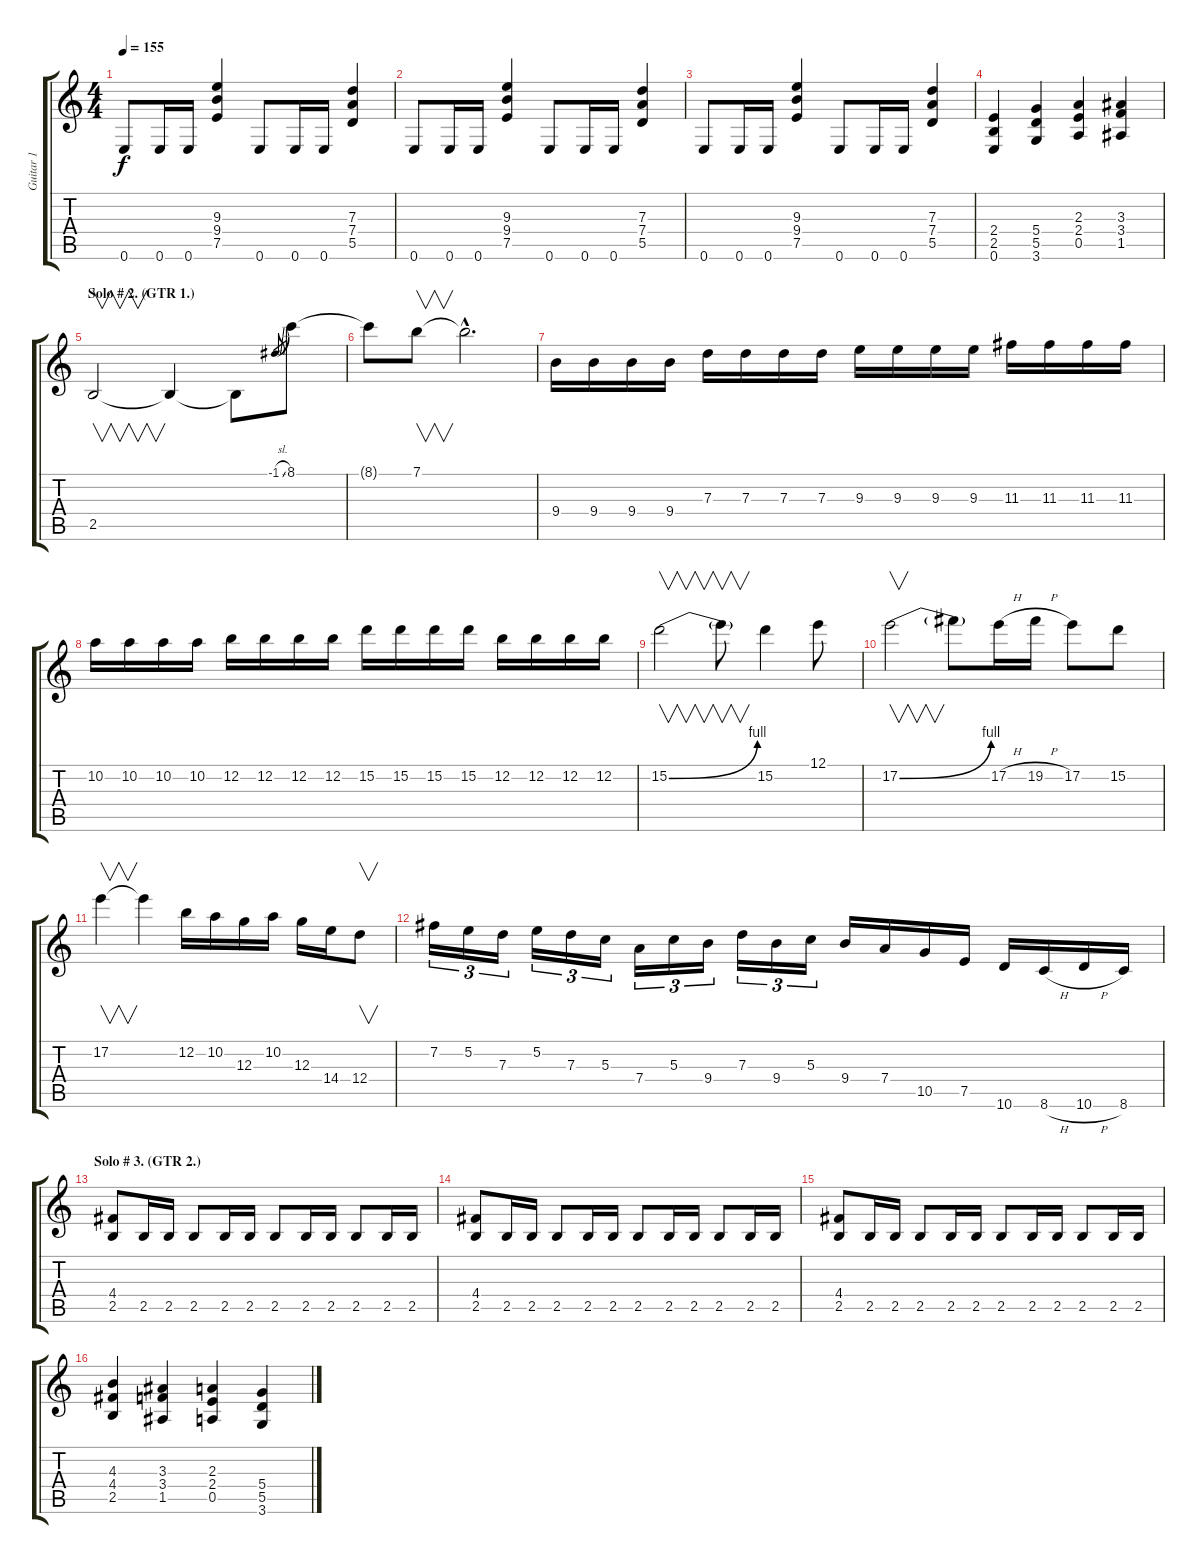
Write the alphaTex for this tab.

\track ("Guitar 1" "Guitar 1") {instrument distortionguitar}
\staff {score tabs}
\tuning (E4 B3 G3 D3 A2 E2) {hide}
\ts (4 4)
\tempo 155
\clef g2
\ks c
0.6.8{dy f} 0.6.16 0.6.16 (9.3 9.4 7.5).4 0.6.8 0.6.16 0.6.16 (7.3 7.4 5.5).4 |
0.6.8 0.6.16 0.6.16 (9.3 9.4 7.5).4 0.6.8 0.6.16 0.6.16 (7.3 7.4 5.5).4 |
0.6.8 0.6.16 0.6.16 (9.3 9.4 7.5).4 0.6.8 0.6.16 0.6.16 (7.3 7.4 5.5).4 |
(2.4 2.5 0.6).4 (5.4 5.5 3.6).4 (2.3 2.4 0.5).4 (3.3 3.4 1.5).4 |
\section ("" "Solo # 2. (GTR 1.)")
2.5.2{v} 2.5{t}.4 2.5{t}.8 -1.1{sl}.8{gr} 8.1.8 |
8.1{t}.8 7.1.8{v} 7.1{hac t}.2{d} |
9.4.16 9.4.16 9.4.16 9.4.16 7.3.16 7.3.16 7.3.16 7.3.16 9.3.16 9.3.16 9.3.16 9.3.16 11.3.16 11.3.16 11.3.16 11.3.16 |
10.2.16 10.2.16 10.2.16 10.2.16 12.2.16 12.2.16 12.2.16 12.2.16 15.2.16 15.2.16 15.2.16 15.2.16 12.2.16 12.2.16 12.2.16 12.2.16 |
15.2{be (bend 0 0 60 4)}.2{v} 15.2{t}.8{v} 15.2.4 12.1.8 |
17.2{be (bend 0 0 60 4)}.2{v} 17.2{t}.8 17.2{h}.16 19.2{h}.16 17.2.8 15.2.8 |
17.2.4{v} 17.2{t}.4 12.2.16 10.2.16 12.3.16 10.2.16 12.3.16 14.4.16 12.4.8{v} |
7.2.16{tu (3 2)} 5.2.16{tu (3 2)} 7.3.16{tu (3 2)} 5.2.16{tu (3 2)} 7.3.16{tu (3 2)} 5.3.16{tu (3 2)} 7.4.16{tu (3 2)} 5.3.16{tu (3 2)} 9.4.16{tu (3 2)} 7.3.16{tu (3 2)} 9.4.16{tu (3 2)} 5.3.16{tu (3 2)} 9.4.16 7.4.16 10.5.16 7.5.16 10.6.16 8.6{h}.16 10.6{h}.16 8.6.16 |
\section ("" "Solo # 3. (GTR 2.)")
(4.4 2.5).8 2.5.16 2.5.16 2.5.8 2.5.16 2.5.16 2.5.8 2.5.16 2.5.16 2.5.8 2.5.16 2.5.16 |
(4.4 2.5).8 2.5.16 2.5.16 2.5.8 2.5.16 2.5.16 2.5.8 2.5.16 2.5.16 2.5.8 2.5.16 2.5.16 |
(4.4 2.5).8 2.5.16 2.5.16 2.5.8 2.5.16 2.5.16 2.5.8 2.5.16 2.5.16 2.5.8 2.5.16 2.5.16 |
(4.3 4.4 2.5).4 (3.3 3.4 1.5).4 (2.3 2.4 0.5).4 (5.4 5.5 3.6).4
